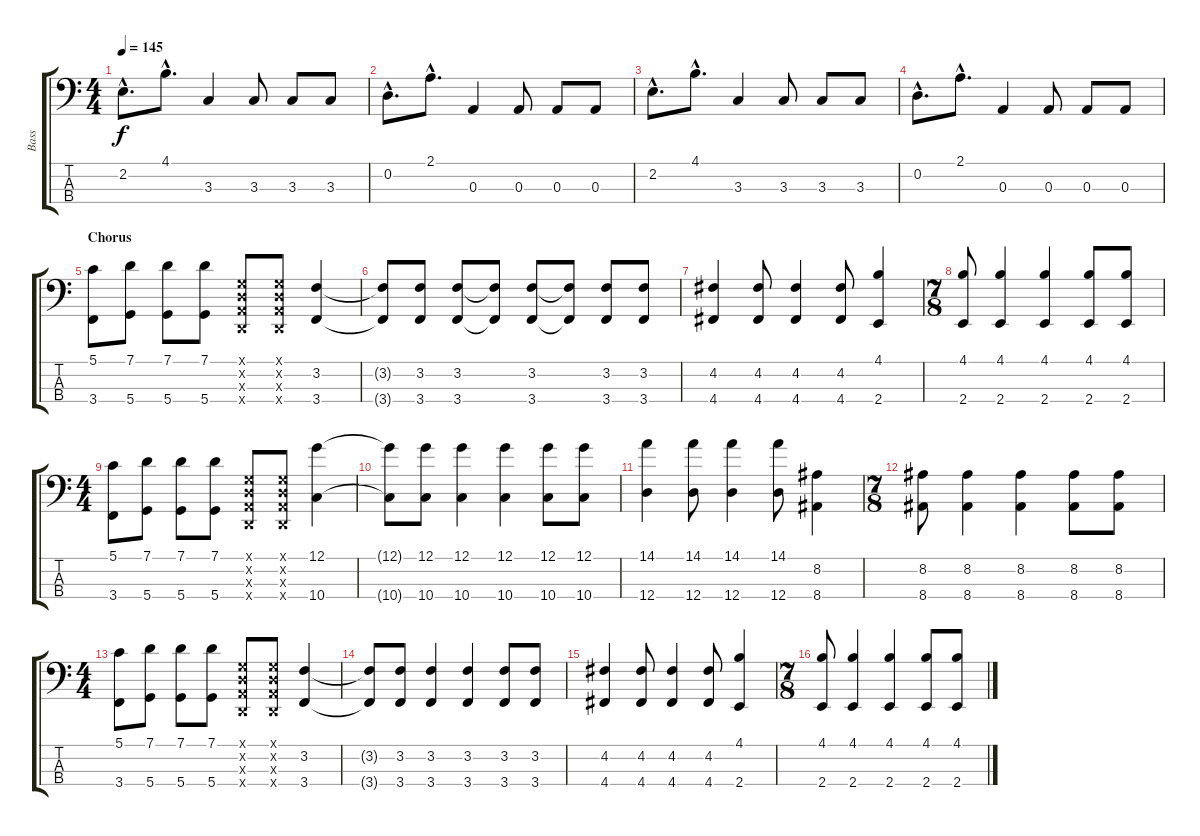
\track ("Bass" "Bass") {instrument electricbassfinger}
\staff {score tabs}
\tuning (G2 D2 A1 D1) {hide}
\ts (4 4)
\tempo 145
\clef f4
\ks c
2.2{hac}.8{d dy f} 4.1{hac}.8{d} 3.3.4 3.3.8 3.3.8 3.3.8 |
0.2{hac}.8{d} 2.1{hac}.8{d} 0.3.4 0.3.8 0.3.8 0.3.8 |
2.2{hac}.8{d} 4.1{hac}.8{d} 3.3.4 3.3.8 3.3.8 3.3.8 |
0.2{hac}.8{d} 2.1{hac}.8{d} 0.3.4 0.3.8 0.3.8 0.3.8 |
\section ("" "Chorus")
(5.1 3.4).8 (7.1 5.4).8 (7.1 5.4).8 (7.1 5.4).8 (0.1{x} 0.2{x} 0.3{x} 0.4{x}).8 (0.1{x} 0.2{x} 0.3{x} 0.4{x}).8 (3.2 3.4).4 |
(3.2{t} 3.4{t}).8 (3.2 3.4).8 (3.2 3.4).8 (3.2{t} 3.4{t}).8 (3.2 3.4).8 (3.2{t} 3.4{t}).8 (3.2 3.4).8 (3.2 3.4).8 |
(4.2 4.4).4 (4.2 4.4).8 (4.2 4.4).4 (4.2 4.4).8 (4.1 2.4).4 |
\ts (7 8)
(4.1 2.4).8 (4.1 2.4).4 (4.1 2.4).4 (4.1 2.4).8 (4.1 2.4).8 |
\ts (4 4)
(5.1 3.4).8 (7.1 5.4).8 (7.1 5.4).8 (7.1 5.4).8 (0.1{x} 0.2{x} 0.3{x} 0.4{x}).8 (0.1{x} 0.2{x} 0.3{x} 0.4{x}).8 (12.1 10.4).4 |
(12.1{t} 10.4{t}).8 (12.1 10.4).8 (12.1 10.4).4 (12.1 10.4).4 (12.1 10.4).8 (12.1 10.4).8 |
(14.1 12.4).4 (14.1 12.4).8 (14.1 12.4).4 (14.1 12.4).8 (8.2 8.4).4 |
\ts (7 8)
(8.2 8.4).8 (8.2 8.4).4 (8.2 8.4).4 (8.2 8.4).8 (8.2 8.4).8 |
\ts (4 4)
(5.1 3.4).8 (7.1 5.4).8 (7.1 5.4).8 (7.1 5.4).8 (0.1{x} 0.2{x} 0.3{x} 0.4{x}).8 (0.1{x} 0.2{x} 0.3{x} 0.4{x}).8 (3.2 3.4).4 |
(3.2{t} 3.4{t}).8 (3.2 3.4).8 (3.2 3.4).4 (3.2 3.4).4 (3.2 3.4).8 (3.2 3.4).8 |
(4.2 4.4).4 (4.2 4.4).8 (4.2 4.4).4 (4.2 4.4).8 (4.1 2.4).4 |
\ts (7 8)
(4.1 2.4).8 (4.1 2.4).4 (4.1 2.4).4 (4.1 2.4).8 (4.1 2.4).8
